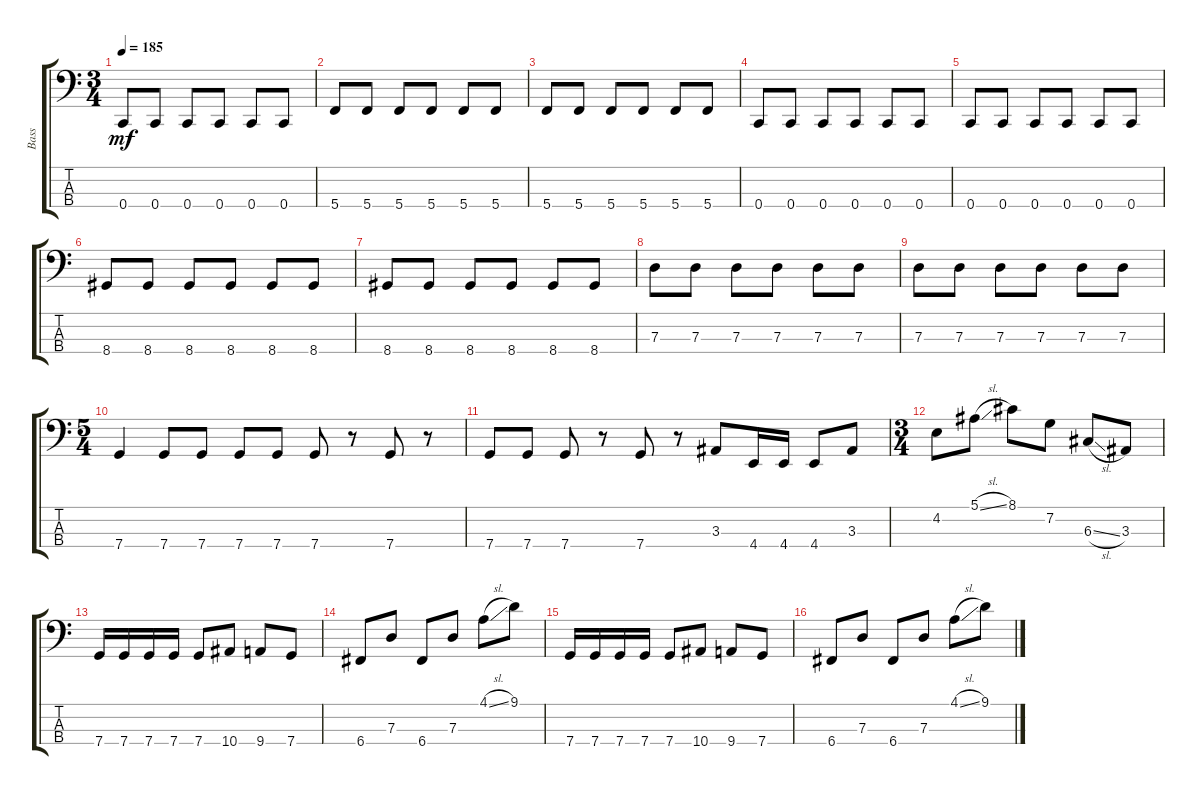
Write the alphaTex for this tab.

\track ("Bass" "Bass") {instrument electricbassfinger}
\staff {score tabs}
\tuning (F2 C2 G1 C1) {hide}
\ts (3 4)
\tempo 185
\clef f4
\ks c
0.4.8{dy mf} 0.4.8 0.4.8 0.4.8 0.4.8 0.4.8 |
5.4.8 5.4.8 5.4.8 5.4.8 5.4.8 5.4.8 |
5.4.8 5.4.8 5.4.8 5.4.8 5.4.8 5.4.8 |
0.4.8 0.4.8 0.4.8 0.4.8 0.4.8 0.4.8 |
0.4.8 0.4.8 0.4.8 0.4.8 0.4.8 0.4.8 |
8.4.8 8.4.8 8.4.8 8.4.8 8.4.8 8.4.8 |
8.4.8 8.4.8 8.4.8 8.4.8 8.4.8 8.4.8 |
7.3.8 7.3.8 7.3.8 7.3.8 7.3.8 7.3.8 |
7.3.8 7.3.8 7.3.8 7.3.8 7.3.8 7.3.8 |
\ts (5 4)
7.4.4 7.4.8 7.4.8 7.4.8 7.4.8 7.4.8 r.8 7.4.8 r.8 |
7.4.8 7.4.8 7.4.8 r.8 7.4.8 r.8 3.3.8 4.4.16 4.4.16 4.4.8 3.3.8 |
\ts (3 4)
4.2.8 5.1{sl}.8 8.1.8 7.2.8 6.3{sl}.8 3.3.8 |
7.4.16 7.4.16 7.4.16 7.4.16 7.4.8 10.4.8 9.4.8 7.4.8 |
6.4.8 7.3.8 6.4.8 7.3.8 4.1{sl}.8 9.1.8 |
7.4.16 7.4.16 7.4.16 7.4.16 7.4.8 10.4.8 9.4.8 7.4.8 |
6.4.8 7.3.8 6.4.8 7.3.8 4.1{sl}.8 9.1.8
